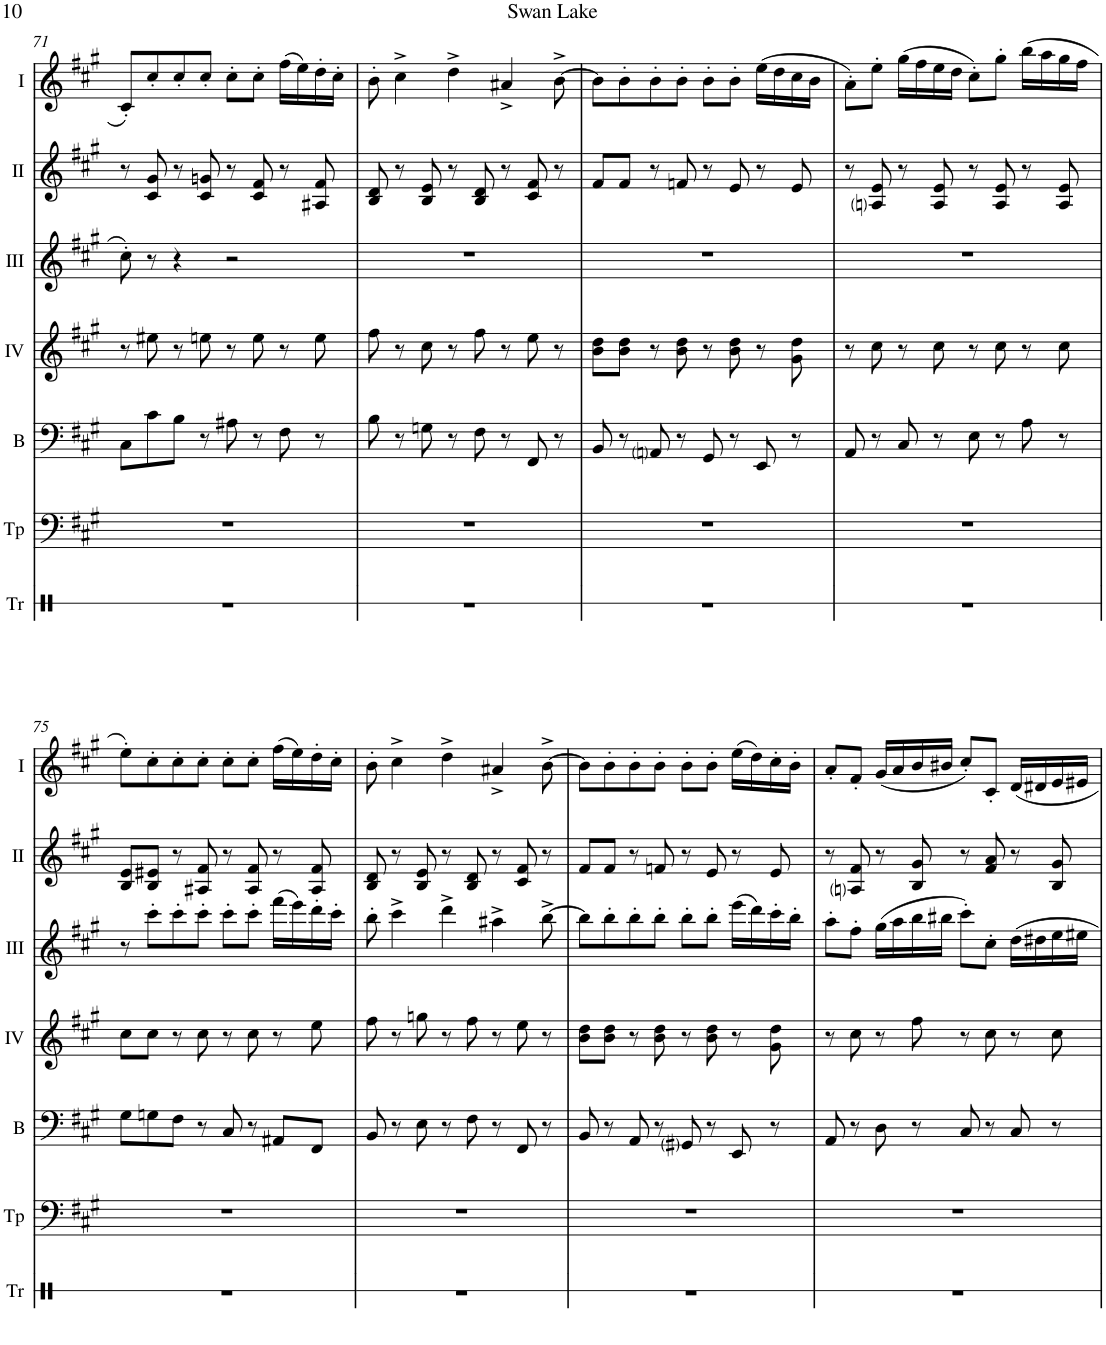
**kern	**kern	**kern	**kern	**kern	**kern	**kern
*part7	*part6	*part5	*part4	*part3	*part2	*part1
*staff7	*staff6	*staff5	*staff4	*staff3	*staff2	*staff1
*I"Triangle	*I"Timp.	*I"Bass	*I"Acc. 4	*I"Acc. 3	*I"Acc. 2	*I"Acc. 1
*I'Tr	*I'Tp	*I'B	*	*	*	*
!!LO:PB:g=z
*clefX	*clefF4	*clefF4	*clefG2	*clefG2	*clefG2	*clefG2
*	*	*Trd7c12	*Trd7c12	*Trd7c12	*	*
*k[]	*k[f#c#g#]	*k[f#c#g#]	*k[f#c#g#]	*k[f#c#g#]	*k[f#c#g#]	*k[f#c#g#]
*M4/4	*M4/4	*M4/4	*M4/4	*M4/4	*M4/4	*M4/4
*met(c)	*met(c)	*met(c)	*met(c)	*met(c)	*met(c)	*met(c)
=71	=71	=71	=71	=71	=71	=71
1r	1r	8C#\L	8r	8ccc#'\	8r	8c#'/L
.	.	8c#\	8ee#X\	8r	8c#/ 8g#/	8cc#'/
.	.	8B\J	8r	4r	8r	8cc#'/
.	.	8r	8een\	.	8c#/ 8gn/	8cc#'/J
.	.	8A#X\	8r	2r	8r	8cc#'\L
.	.	8r	8ee\	.	8c#/ 8f#/	8cc#'\J
.	.	8F#\	8r	.	8r	(16ff#\LL
.	.	.	.	.	.	16ee\)
.	.	8r	8ee\	.	8A#X/ 8f#/	16dd'\
.	.	.	.	.	.	16cc#'\JJ
=72	=72	=72	=72	=72	=72	=72
1r	1r	8B\	8ff#\	1r	8B/ 8d/	8b'\
.	.	8r	8r	.	8r	4cc#^\
.	.	8Gn\	8cc#\	.	8B/ 8e/	.
.	.	8r	8r	.	8r	4dd^\
.	.	8F#\	8ff#\	.	8B/ 8d/	.
.	.	8r	8r	.	8r	4a#X^/
.	.	8FF#/	8ee\	.	8c#/ 8f#/	.
.	.	8r	8r	.	8r	[8b^\
=73	=73	=73	=73	=73	=73	=73
1r	1r	8BB/	8b\ 8dd\L	1r	8f#/L	8b\L]
.	.	8r	8b\ 8dd\J	.	8f#/J	8b'\
.	.	8AAni/	8r	.	8r	8b'\
.	.	8r	8b\ 8dd\	.	8fn/	8b'\J
.	.	8GG#/	8r	.	8r	8b'\L
.	.	8r	8b\ 8dd\	.	8e/	8b'\J
.	.	8EE/	8r	.	8r	(16ee\LL
.	.	.	.	.	.	16dd\
.	.	8r	8g#\ 8dd\	.	8e/	16cc#\
.	.	.	.	.	.	16b\JJ
=74	=74	=74	=74	=74	=74	=74
1r	1r	8AA/	8r	1r	8r	8a'\L)
.	.	8r	8cc#\	.	8Ani/ 8e/	8ee'\J
.	.	8C#/	8r	.	8r	(16gg#\LL
.	.	.	.	.	.	16ff#\
.	.	8r	8cc#\	.	8A/ 8e/	16ee\
.	.	.	.	.	.	16dd\JJ
.	.	8E\	8r	.	8r	8cc#'\L)
.	.	8r	8cc#\	.	8A/ 8e/	8gg#'\J
.	.	8A\	8r	.	8r	(16bb\LL
.	.	.	.	.	.	16aa\
.	.	8r	8cc#\	.	8A/ 8e/	16gg#\
.	.	.	.	.	.	16ff#\JJ
!!LO:LB:g=z
=75	=75	=75	=75	=75	=75	=75
1r	1r	8G#\L	8cc#\L	8r	8B/ 8e/L	8ee'\L)
.	.	8Gn\	8cc#\J	8cccc#'\L	8B/ 8e#X/J	8cc#'\
.	.	8F#\J	8r	8cccc#'\	8r	8cc#'\
.	.	8r	8cc#\	8cccc#'\J	8A#X/ 8f#/	8cc#'\J
.	.	8C#/	8r	8cccc#'\L	8r	8cc#'\L
.	.	8r	8cc#\	8cccc#'\J	8A#/ 8f#/	8cc#'\J
.	.	8AA#X/L	8r	(16ffff#\LL	8r	(16ff#\LL
.	.	.	.	16eeee\)	.	16ee\)
.	.	8FF#/J	8ee\	16dddd'\	8A#/ 8f#/	16dd'\
.	.	.	.	16cccc#'\JJ	.	16cc#'\JJ
=76	=76	=76	=76	=76	=76	=76
1r	1r	8BB/	8ff#\	8bbb'\	8B/ 8d/	8b'\
.	.	8r	8r	4cccc#^\	8r	4cc#^\
.	.	8E\	8ggn\	.	8B/ 8e/	.
.	.	8r	8r	4dddd^\	8r	4dd^\
.	.	8F#\	8ff#\	.	8B/ 8d/	.
.	.	8r	8r	4aaa#X^\	8r	4a#X^/
.	.	8FF#/	8ee\	.	8c#/ 8f#/	.
.	.	8r	8r	[8bbb^\	8r	[8b^\
=77	=77	=77	=77	=77	=77	=77
1r	1r	8BB/	8b\ 8dd\L	8bbb\L]	8f#/L	8b\L]
.	.	8r	8b\ 8dd\J	8bbb'\	8f#/J	8b'\
.	.	8AA/	8r	8bbb'\	8r	8b'\
.	.	8r	8b\ 8dd\	8bbb'\J	8fn/	8b'\J
.	.	8GG#i/	8r	8bbb'\L	8r	8b'\L
.	.	8r	8b\ 8dd\	8bbb'\J	8e/	8b'\J
.	.	8EE/	8r	(16eeee\LL	8r	(16ee\LL
.	.	.	.	16dddd\)	.	16dd\)
.	.	8r	8g#\ 8dd\	16cccc#'\	8e/	16cc#'\
.	.	.	.	16bbb'\JJ	.	16b'\JJ
=78	=78	=78	=78	=78	=78	=78
1r	1r	8AA/	8r	8aaa'\L	8r	8a'/L
.	.	8r	8cc#\	8fff#'\J	8Ani/ 8f#/	8f#'/J
.	.	8D\	8r	(16ggg#\LL	8r	(16g#/LL
.	.	.	.	16aaa\	.	16a/
.	.	8r	8ff#\	16bbb\	8B/ 8g#/	16b/
.	.	.	.	16bbb#X\JJ	.	16b#X/JJ
.	.	8C#/	8r	8cccc#'\L)	8r	8cc#'/L)
.	.	8r	8cc#\	8ccc#'\J	8f#/ 8a/	8c#'/J
.	.	8C#/	8r	16ddd\LL	8r	16d/LL
.	.	.	.	16ddd#X\	.	16d#X/
.	.	8r	8cc#\	16eee\	8B/ 8g#/	16e/
.	.	.	.	16eee#X\JJ	.	16e#X/JJ
=	=	=	=	=	=	=
*-	*-	*-	*-	*-	*-	*-
